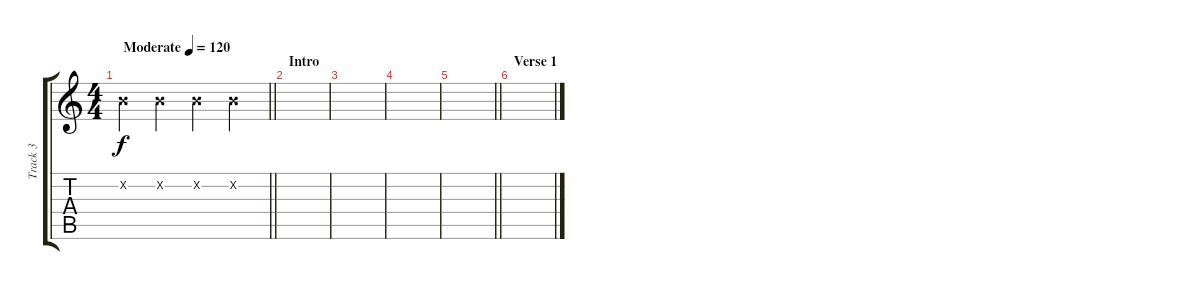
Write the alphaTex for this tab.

\track ("Track 3" "Track 3") {instrument acousticguitarsteel}
\staff {score tabs}
\tuning (E4 B3 G3 D3 A2 D2) {hide}
\ts (4 4)
\tempo (120 "Moderate")
\clef g2
\barLineRight lightlight
\ks c
0.2{x}.4{dy f instrument acousticguitarsteel} 0.2{x}.4 0.2{x}.4 0.2{x}.4 |
\section ("" "Intro")
|
|
|
\barLineRight lightlight
|
\section ("" "Verse 1")
